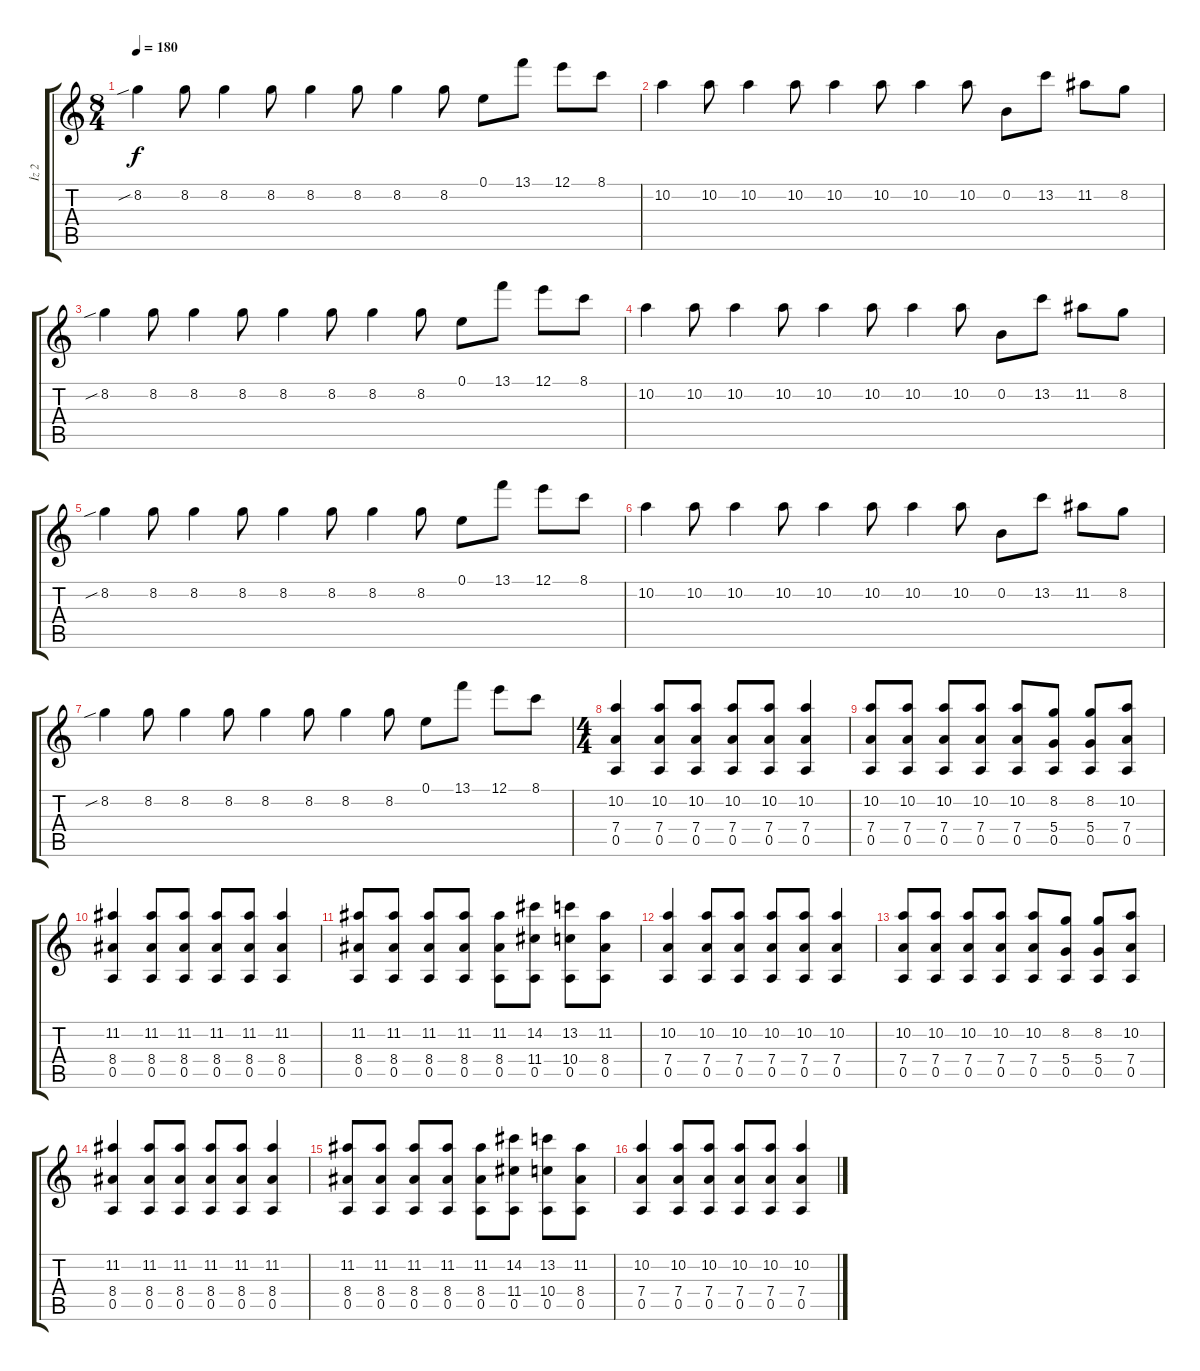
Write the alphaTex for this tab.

\track ("İz 2" "İz 2") {instrument overdrivenguitar}
\staff {score tabs}
\tuning (E4 B3 G3 D3 A2 E2) {hide}
\ts (8 4)
\tempo 180
\clef g2
\ks c
8.2{sib}.4{dy f} 8.2.8 8.2.4 8.2.8 8.2.4 8.2.8 8.2.4 8.2.8 0.1.8 13.1.8 12.1.8 8.1.8 |
10.2.4 10.2.8 10.2.4 10.2.8 10.2.4 10.2.8 10.2.4 10.2.8 0.2.8 13.2.8 11.2.8 8.2.8 |
8.2{sib}.4 8.2.8 8.2.4 8.2.8 8.2.4 8.2.8 8.2.4 8.2.8 0.1.8 13.1.8 12.1.8 8.1.8 |
10.2.4 10.2.8 10.2.4 10.2.8 10.2.4 10.2.8 10.2.4 10.2.8 0.2.8 13.2.8 11.2.8 8.2.8 |
8.2{sib}.4 8.2.8 8.2.4 8.2.8 8.2.4 8.2.8 8.2.4 8.2.8 0.1.8 13.1.8 12.1.8 8.1.8 |
10.2.4 10.2.8 10.2.4 10.2.8 10.2.4 10.2.8 10.2.4 10.2.8 0.2.8 13.2.8 11.2.8 8.2.8 |
8.2{sib}.4 8.2.8 8.2.4 8.2.8 8.2.4 8.2.8 8.2.4 8.2.8 0.1.8 13.1.8 12.1.8 8.1.8 |
\ts (4 4)
(10.2 7.4 0.5).4 (10.2 7.4 0.5).8 (10.2 7.4 0.5).8 (10.2 7.4 0.5).8 (10.2 7.4 0.5).8 (10.2 7.4 0.5).4 |
(10.2 7.4 0.5).8 (10.2 7.4 0.5).8 (10.2 7.4 0.5).8 (10.2 7.4 0.5).8 (10.2 7.4 0.5).8 (8.2 5.4 0.5).8 (8.2 5.4 0.5).8 (10.2 7.4 0.5).8 |
(11.2 8.4 0.5).4 (11.2 8.4 0.5).8 (11.2 8.4 0.5).8 (11.2 8.4 0.5).8 (11.2 8.4 0.5).8 (11.2 8.4 0.5).4 |
(11.2 8.4 0.5).8 (11.2 8.4 0.5).8 (11.2 8.4 0.5).8 (11.2 8.4 0.5).8 (11.2 8.4 0.5).8 (14.2 11.4 0.5).8 (13.2 10.4 0.5).8 (11.2 8.4 0.5).8 |
(10.2 7.4 0.5).4 (10.2 7.4 0.5).8 (10.2 7.4 0.5).8 (10.2 7.4 0.5).8 (10.2 7.4 0.5).8 (10.2 7.4 0.5).4 |
(10.2 7.4 0.5).8 (10.2 7.4 0.5).8 (10.2 7.4 0.5).8 (10.2 7.4 0.5).8 (10.2 7.4 0.5).8 (8.2 5.4 0.5).8 (8.2 5.4 0.5).8 (10.2 7.4 0.5).8 |
(11.2 8.4 0.5).4 (11.2 8.4 0.5).8 (11.2 8.4 0.5).8 (11.2 8.4 0.5).8 (11.2 8.4 0.5).8 (11.2 8.4 0.5).4 |
(11.2 8.4 0.5).8 (11.2 8.4 0.5).8 (11.2 8.4 0.5).8 (11.2 8.4 0.5).8 (11.2 8.4 0.5).8 (14.2 11.4 0.5).8 (13.2 10.4 0.5).8 (11.2 8.4 0.5).8 |
(10.2 7.4 0.5).4 (10.2 7.4 0.5).8 (10.2 7.4 0.5).8 (10.2 7.4 0.5).8 (10.2 7.4 0.5).8 (10.2 7.4 0.5).4
